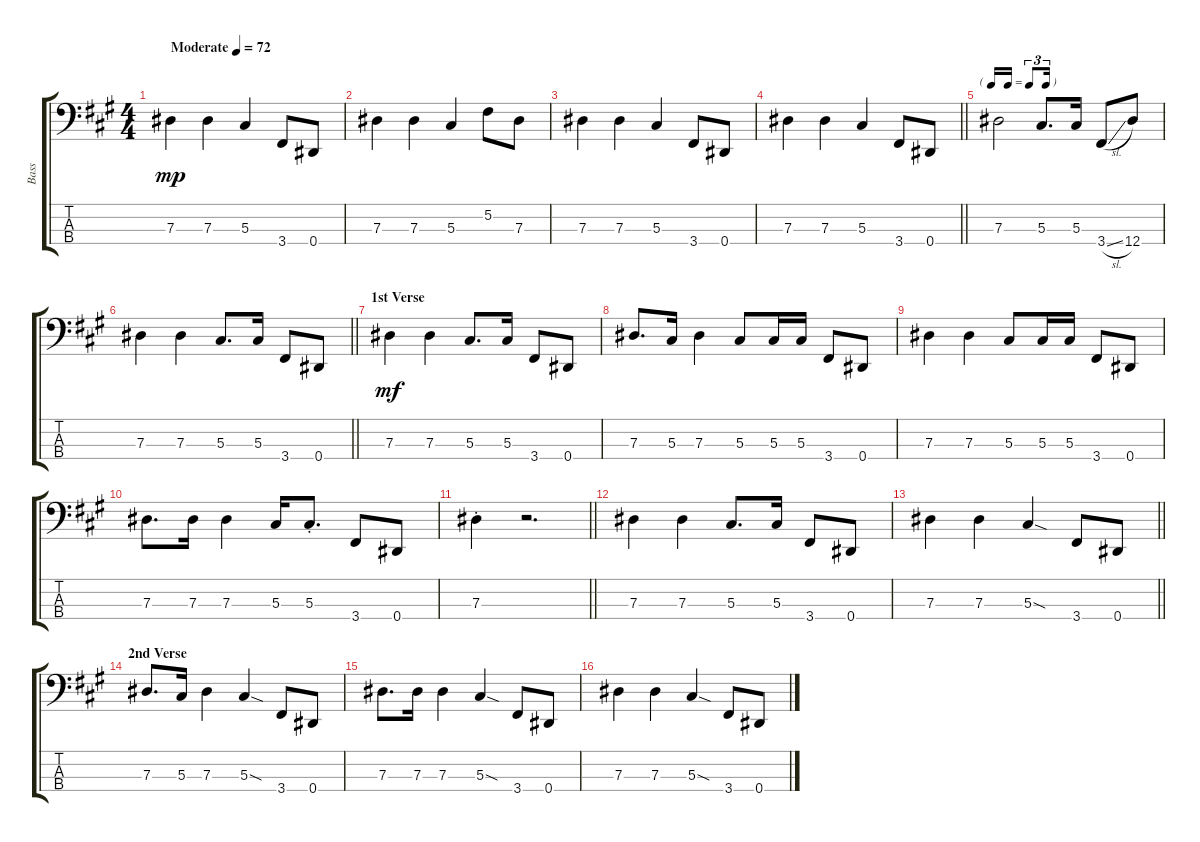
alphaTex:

\track ("Bass" "Bass") {instrument electricbassfinger}
\staff {score tabs}
\tuning (Gb2 Db2 Ab1 Eb1) {hide}
\ts (4 4)
\tempo (72 "Moderate")
\clef f4
\ks a
7.3.4{dy mp instrument electricbassfinger} 7.3.4 5.3.4 3.4.8 0.4.8 |
7.3.4 7.3.4 5.3.4 5.2.8 7.3.8 |
7.3.4 7.3.4 5.3.4 3.4.8 0.4.8 |
\barLineRight lightlight
7.3.4 7.3.4 5.3.4 3.4.8 0.4.8 |
\tf triplet16th
7.3.2 5.3.8{d} 5.3.16 3.4{sl}.8 12.4.8 |
\barLineRight lightlight
7.3.4 7.3.4 5.3.8{d} 5.3.16 3.4.8 0.4.8 |
\section ("" "1st Verse")
7.3.4{dy mf} 7.3.4 5.3.8{d} 5.3.16 3.4.8 0.4.8 |
7.3.8{d} 5.3.16 7.3.4 5.3.8 5.3.16 5.3.16 3.4.8 0.4.8 |
7.3.4 7.3.4 5.3.8 5.3.16 5.3.16 3.4.8 0.4.8 |
7.3.8{d} 7.3.16 7.3.4 5.3.16 5.3{st}.8{d} 3.4.8 0.4.8 |
\barLineRight lightlight
7.3{st}.4 r.2{d} |
7.3.4 7.3.4 5.3.8{d} 5.3.16 3.4.8 0.4.8 |
\barLineRight lightlight
7.3.4 7.3.4 5.3{sod}.4 3.4.8 0.4.8 |
\section ("" "2nd Verse")
7.3.8{d} 5.3.16 7.3.4 5.3{sod}.4 3.4.8 0.4.8 |
7.3.8{d} 7.3.16 7.3.4 5.3{sod}.4 3.4.8 0.4.8 |
7.3.4 7.3.4 5.3{sod}.4 3.4.8 0.4.8
